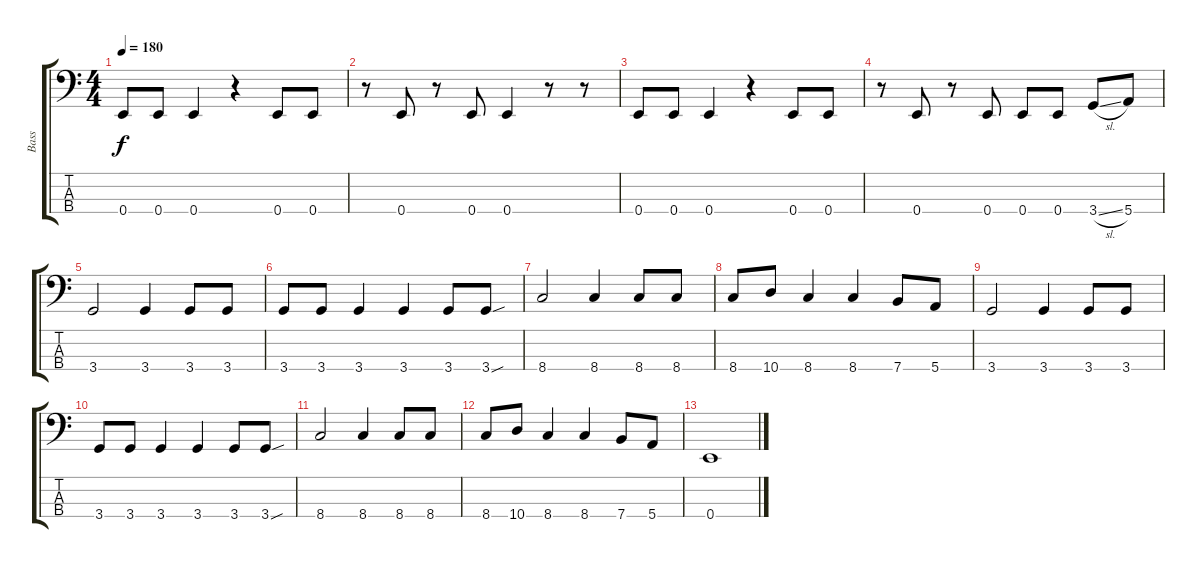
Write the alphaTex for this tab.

\track ("Bass" "Bass") {instrument electricbassfinger}
\staff {score tabs}
\tuning (G2 D2 A1 E1) {hide}
\ts (4 4)
\tempo 180
\clef f4
\ks c
0.4.8{dy f} 0.4.8 0.4.4 r.4 0.4.8 0.4.8 |
r.8 0.4.8 r.8 0.4.8 0.4.4 r.8 r.8 |
0.4.8 0.4.8 0.4.4 r.4 0.4.8 0.4.8 |
r.8 0.4.8 r.8 0.4.8 0.4.8 0.4.8 3.4{sl}.8 5.4.8 |
3.4.2 3.4.4 3.4.8 3.4.8 |
3.4.8 3.4.8 3.4.4 3.4.4 3.4.8 3.4{sou}.8 |
8.4.2 8.4.4 8.4.8 8.4.8 |
8.4.8 10.4.8 8.4.4 8.4.4 7.4.8 5.4.8 |
3.4.2 3.4.4 3.4.8 3.4.8 |
3.4.8 3.4.8 3.4.4 3.4.4 3.4.8 3.4{sou}.8 |
8.4.2 8.4.4 8.4.8 8.4.8 |
8.4.8 10.4.8 8.4.4 8.4.4 7.4.8 5.4.8 |
0.4.1
